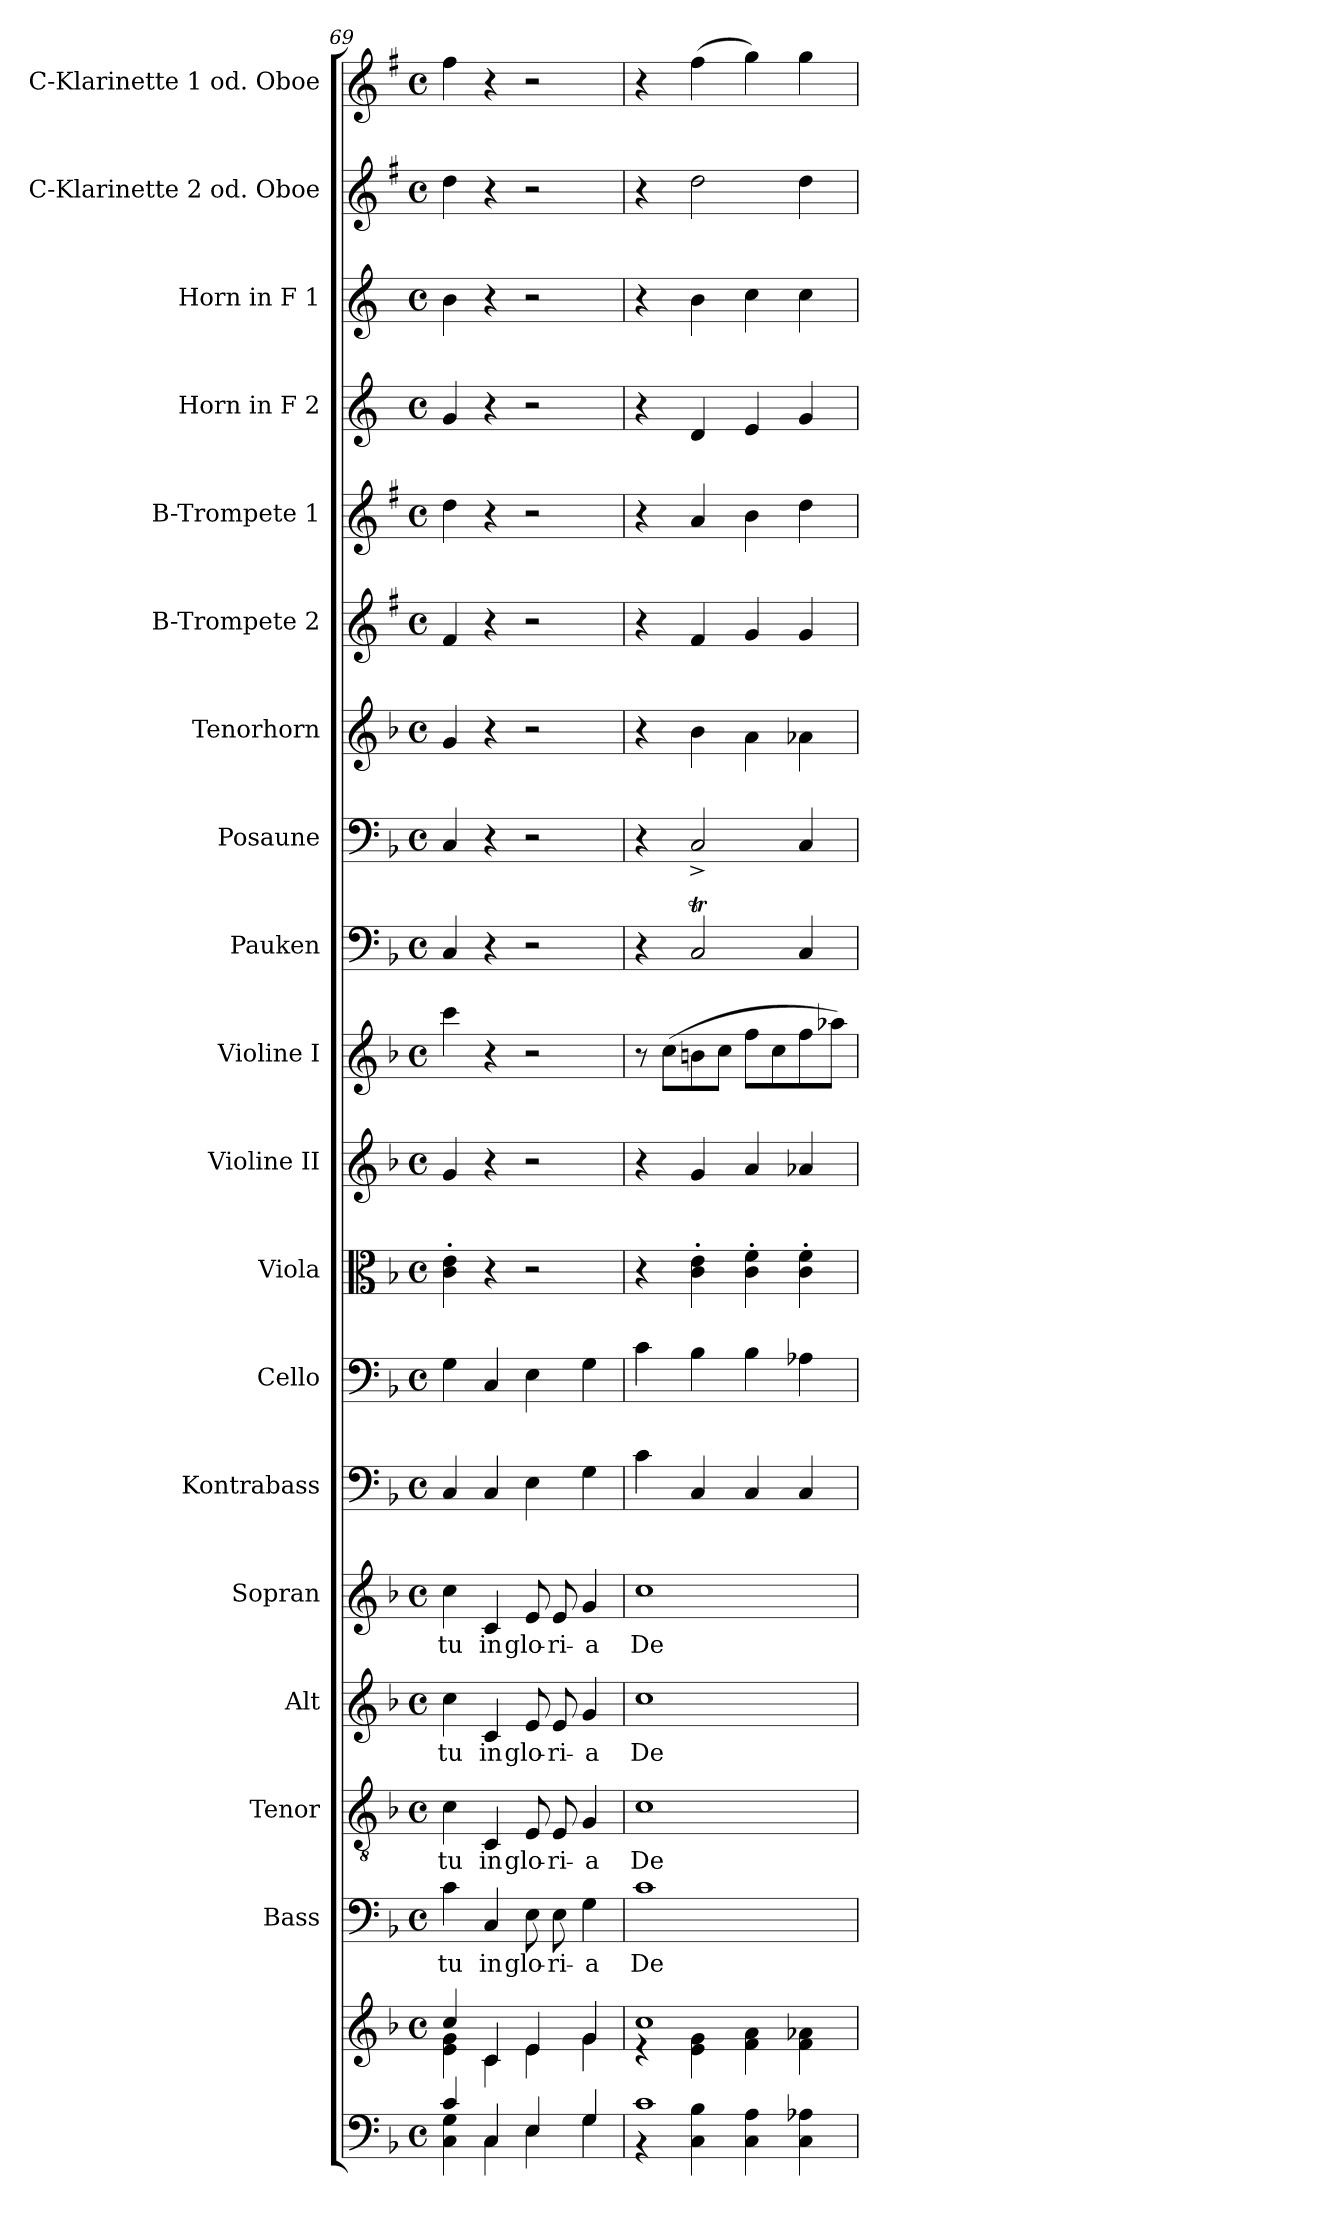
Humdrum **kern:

**kern	**kern	**kern	**text	**kern	**text	**kern	**text	**kern	**text	**kern	**kern	**kern	**kern	**kern	**kern	**kern	**kern	**kern	**kern	**kern	**kern	**kern	**kern
*part19	*part19	*part18	*part18	*part17	*part17	*part16	*part16	*part15	*part15	*part14	*part13	*part12	*part11	*part10	*part9	*part8	*part7	*part6	*part5	*part4	*part3	*part2	*part1
*staff20	*staff19	*staff18	*staff18	*staff17	*staff17	*staff16	*staff16	*staff15	*staff15	*staff14	*staff13	*staff12	*staff11	*staff10	*staff9	*staff8	*staff7	*staff6	*staff5	*staff4	*staff3	*staff2	*staff1
*	*	*I"Bass	*	*I"Tenor	*	*I"Alt	*	*I"Sopran	*	*I"Kontrabass	*I"Cello	*I"Viola	*I"Violine II	*I"Violine I	*I"Pauken	*I"Posaune	*I"Tenorhorn	*I"B-Trompete 2	*I"B-Trompete 1	*I"Horn in F 2	*I"Horn in F 1	*I"C-Klarinette 2 od. Oboe	*I"C-Klarinette 1 od. Oboe
*	*	*I'B.	*	*I'T.	*	*I'A.	*	*I'S.	*	*I'Kb.	*	*I'Vla.	*I'Vl. II	*I'Vl. I	*I'Pk.	*I'Pos.	*I'T. Hrn.	*I'B Trp. 2	*I'B Trp. 1	*	*	*I'C Kl. 2	*I'C Kl. 1
*clefF4	*clefG2	*clefF4	*	*clefGv2	*	*clefG2	*	*clefG2	*	*clefF4	*clefF4	*clefC3	*clefG2	*clefG2	*clefF4	*clefF4	*clefG2	*clefG2	*clefG2	*clefG2	*clefG2	*clefG2	*clefG2
*	*	*	*	*	*	*	*	*	*	*ITrd7c12	*	*	*	*	*	*	*ITrd8c14	*ITrd1c2	*ITrd1c2	*ITrd4c7	*ITrd4c7	*ITrd1c2	*ITrd1c2
*k[b-]	*k[b-]	*k[b-]	*	*k[b-]	*	*k[b-]	*	*k[b-]	*	*k[b-]	*k[b-]	*k[b-]	*k[b-]	*k[b-]	*k[b-]	*k[b-]	*k[b-]	*k[b-]	*k[b-]	*k[b-]	*k[b-]	*k[b-]	*k[b-]
*F:	*F:	*F:	*	*F:	*	*F:	*	*F:	*	*F:	*F:	*F:	*F:	*F:	*F:	*F:	*F:	*F:	*F:	*F:	*F:	*F:	*F:
*M4/4	*M4/4	*M4/4	*	*M4/4	*	*M4/4	*	*M4/4	*	*M4/4	*M4/4	*M4/4	*M4/4	*M4/4	*M4/4	*M4/4	*M4/4	*M4/4	*M4/4	*M4/4	*M4/4	*M4/4	*M4/4
*met(c)	*met(c)	*met(c)	*	*met(c)	*	*met(c)	*	*met(c)	*	*met(c)	*met(c)	*met(c)	*met(c)	*met(c)	*met(c)	*met(c)	*met(c)	*met(c)	*met(c)	*met(c)	*met(c)	*met(c)	*met(c)
=69	=69	=69	=69	=69	=69	=69	=69	=69	=69	=69	=69	=69	=69	=69	=69	=69	=69	=69	=69	=69	=69	=69	=69
*^	*^	*	*	*	*	*	*	*	*	*	*	*	*	*	*	*	*	*	*	*	*	*	*
!	!	!	!	!	!LO:LY:b	!	!LO:LY:b	!	!LO:LY:b	!	!LO:LY:b	!	!	!	!	!	!	!	!	!	!	!	!	!	!
4c/	4C\ 4G\	4cc/	4e\ 4g\	4c\	-tu	4c\	-tu	4cc\	-tu	4cc\	-tu	4CC/	4G\	4c\'> 4e\'>	4g/	4ccc\	4C/	4C/	4G/	4e/	4cc\	4c/	4e\	4cc\	4ee\
!	!	!	!	!	!LO:LY:b	!	!LO:LY:b	!	!LO:LY:b	!	!LO:LY:b	!	!	!	!	!	!	!	!	!	!	!	!	!	!
4C/	4C\	4c/	4c\	4C/	in	4C/	in	4c/	in	4c/	in	4CC/	4C/	4r	4r	4r	4r	4r	4r	4r	4r	4r	4r	4r	4r
!	!	!	!	!	!LO:LY:b	!	!LO:LY:b	!	!LO:LY:b	!	!LO:LY:b	!	!	!	!	!	!	!	!	!	!	!	!	!	!
4E/	4E\	4e/	4e\	8E\	glo-	8E/	glo-	8e/	glo-	8e/	glo-	4EE\	4E\	2r	2r	2r	2r	2r	2r	2r	2r	2r	2r	2r	2r
!	!	!	!	!	!LO:LY:b	!	!LO:LY:b	!	!LO:LY:b	!	!LO:LY:b	!	!	!	!	!	!	!	!	!	!	!	!	!	!
.	.	.	.	8E\	-ri-	8E/	-ri-	8e/	-ri-	8e/	-ri-	.	.	.	.	.	.	.	.	.	.	.	.	.	.
!	!	!	!	!	!LO:LY:b	!	!LO:LY:b	!	!LO:LY:b	!	!LO:LY:b	!	!	!	!	!	!	!	!	!	!	!	!	!	!
4G/	4G\	4g/	4g\	4G\	-a	4G/	-a	4g/	-a	4g/	-a	4GG\	4G\	.	.	.	.	.	.	.	.	.	.	.	.
=70	=70	=70	=70	=70	=70	=70	=70	=70	=70	=70	=70	=70	=70	=70	=70	=70	=70	=70	=70	=70	=70	=70	=70	=70	=70
!	!	!	!	!	!LO:LY:b	!	!LO:LY:b	!	!LO:LY:b	!	!LO:LY:b	!	!	!	!	!	!	!	!	!	!	!	!	!	!
1c	4r	1cc	4re	1c	De-	1c	De-	1cc	De-	1cc	De-	4C\	4c\	4r	4r	8r	4r	4r	4r	4r	4r	4r	4r	4r	4r
.	.	.	.	.	.	.	.	.	.	.	.	.	.	.	.	(>8cc\L	.	.	.	.	.	.	.	.	.
.	4C\ 4B-\	.	4e\ 4g\	.	.	.	.	.	.	.	.	4CC/	4B-\	4c\'> 4e\'>	4g/	8bn\	2CT/	2C^</	4B-\	4e/	4g/	4G/	4e\	2cc\	(>4ee\
.	.	.	.	.	.	.	.	.	.	.	.	.	.	.	.	8cc\J	.	.	.	.	.	.	.	.	.
.	4C\ 4A\	.	4f\ 4a\	.	.	.	.	.	.	.	.	4CC/	4B-\	4c\'> 4f\'>	4a/	8ff\L	.	.	4A\	4f/	4a\	4A/	4f\	.	4ff\)
.	.	.	.	.	.	.	.	.	.	.	.	.	.	.	.	8cc\	.	.	.	.	.	.	.	.	.
.	4C\ 4A-X\	.	4f\ 4a-X\	.	.	.	.	.	.	.	.	4CC/	4A-X\	4c\'> 4f\'>	4a-X/	8ff\	4C/	4C/	4A-X\	4f/	4cc\	4c/	4f\	4cc\	4ff\
.	.	.	.	.	.	.	.	.	.	.	.	.	.	.	.	8aa-X\J)	.	.	.	.	.	.	.	.	.
*v	*v	*	*	*	*	*	*	*	*	*	*	*	*	*	*	*	*	*	*	*	*	*	*	*	*
*	*v	*v	*	*	*	*	*	*	*	*	*	*	*	*	*	*	*	*	*	*	*	*	*	*
=	=	=	=	=	=	=	=	=	=	=	=	=	=	=	=	=	=	=	=	=	=	=	=
*-	*-	*-	*-	*-	*-	*-	*-	*-	*-	*-	*-	*-	*-	*-	*-	*-	*-	*-	*-	*-	*-	*-	*-
